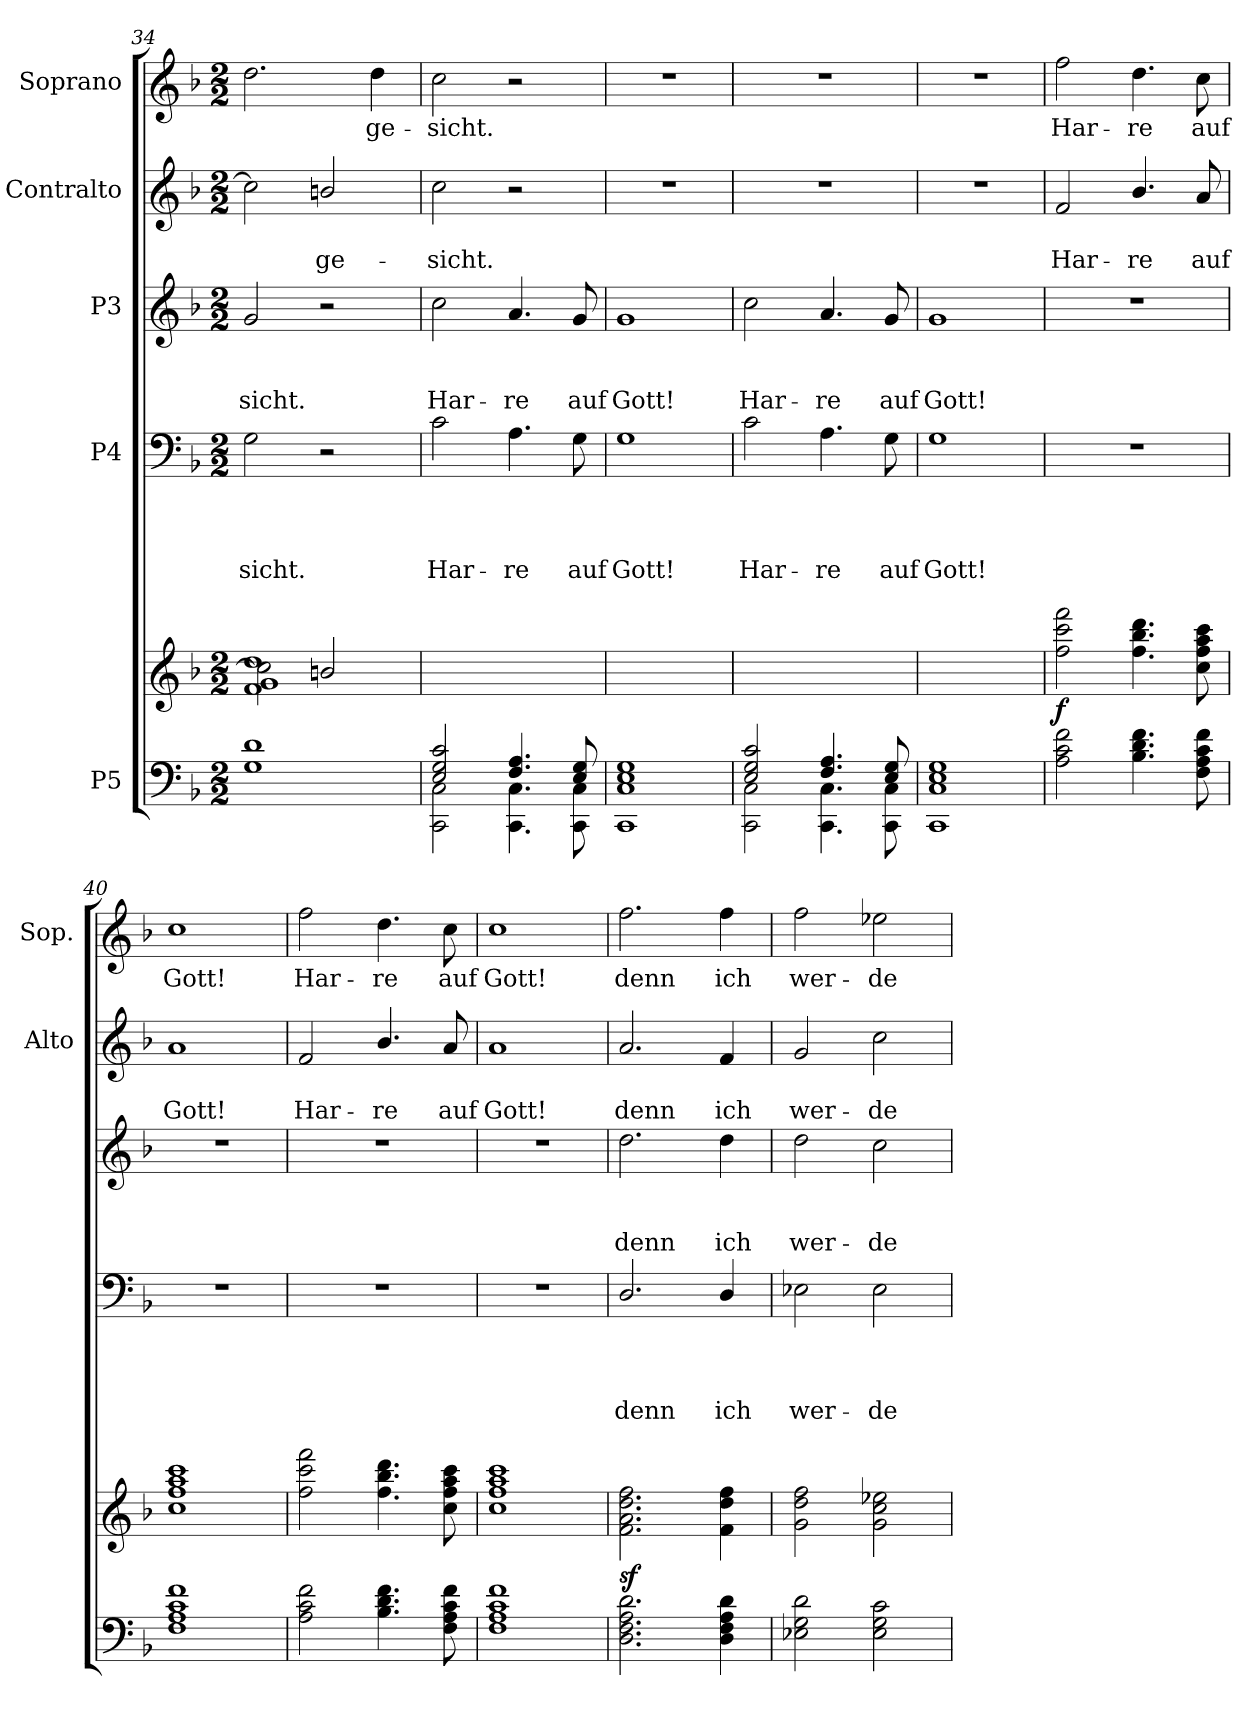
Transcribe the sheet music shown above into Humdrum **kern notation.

**kern	**kern	**dynam	**kern	**text	**text	**text	**text	**kern	**text	**text	**text	**kern	**text	**text	**kern	**text
*part5	*part5	*part5	*part4	*part4	*part4	*part4	*part4	*part3	*part3	*part3	*part3	*part2	*part2	*part2	*part1	*part1
*staff6	*staff5	*staff5/6	*staff4	*staff4	*staff4	*staff4	*staff4	*staff3	*staff3	*staff3	*staff3	*staff2	*staff2	*staff2	*staff1	*staff1
*I"P5	*	*	*I"P4	*	*	*	*	*I"P3	*	*	*	*I"Contralto	*	*	*I"Soprano	*
*	*	*	*	*	*	*	*	*	*	*	*	*I'Alto	*	*	*I'Sop.	*
!!LO:PB:g=z
*clefF4	*clefG2	*	*clefF4	*	*	*	*	*clefG2	*	*	*	*clefG2	*	*	*clefG2	*
*	*	*	*	*	*	*	*	*ITrd7c12	*	*	*	*	*	*	*	*
*k[b-]	*k[b-]	*	*k[b-]	*	*	*	*	*k[b-]	*	*	*	*k[b-]	*	*	*k[b-]	*
*F:	*F:	*	*F:	*	*	*	*	*F:	*	*	*	*F:	*	*	*F:	*
*M2/2	*M2/2	*	*M2/2	*	*	*	*	*M2/2	*	*	*	*M2/2	*	*	*M2/2	*
=34	=34	=34	=34	=34	=34	=34	=34	=34	=34	=34	=34	=34	=34	=34	=34	=34
*^	*^	*	*	*	*	*	*	*	*	*	*	*	*	*	*	*
!	!	!	!	!	!	!	!	!	!LO:LY:b	!	!	!	!LO:LY:b	!	!	!	!	!
1G 1d	1ryy	1f 1g 1dd	2cc\]	.	2G\	.	.	.	-sicht.	2G/	.	.	-sicht.	2cc\]	.	.	2.dd\	.
!	!	!	!	!	!	!	!	!	!	!	!	!	!	!	!	!LO:LY:b	!	!
.	.	.	2bn/	.	2r	.	.	.	.	2r	.	.	.	2bn/	.	-ge-	.	.
!	!	!	!	!	!	!	!	!	!	!	!	!	!	!	!	!	!	!LO:LY:b
.	.	.	.	.	.	.	.	.	.	.	.	.	.	.	.	.	4dd\	-ge-
=35	=35	=35	=35	=35	=35	=35	=35	=35	=35	=35	=35	=35	=35	=35	=35	=35	=35	=35
!	!	!	!	!	!	!	!	!	!LO:LY:b	!	!	!	!LO:LY:b	!	!	!LO:LY:b	!	!LO:LY:b
2E/ 2G/ 2c/	2CC\ 2C\	1ryy	1ryy	.	2c\	.	.	.	Har-	2c\	.	.	Har-	2cc\	.	-sicht.	2cc\	-sicht.
!	!	!	!	!	!	!	!	!	!LO:LY:b	!	!	!	!LO:LY:b	!	!	!	!	!
4.F/ 4.A/	4.CC\ 4.C\	.	.	.	4.A\	.	.	.	-re	4.A/	.	.	-re	2r	.	.	2r	.
!	!	!	!	!	!	!	!	!	!LO:LY:b	!	!	!	!LO:LY:b	!	!	!	!	!
8E/ 8G/	8CC\ 8C\	.	.	.	8G\	.	.	.	auf	8G/	.	.	auf	.	.	.	.	.
=36	=36	=36	=36	=36	=36	=36	=36	=36	=36	=36	=36	=36	=36	=36	=36	=36	=36	=36
!	!	!	!	!	!	!	!	!	!LO:LY:b	!	!	!	!LO:LY:b	!	!	!	!	!
1E 1G	1CC 1C	1ryy	1ryy	.	1G	.	.	.	Gott!	1G	.	.	Gott!	1r	.	.	1r	.
=37	=37	=37	=37	=37	=37	=37	=37	=37	=37	=37	=37	=37	=37	=37	=37	=37	=37	=37
!	!	!	!	!	!	!	!	!	!LO:LY:b	!	!	!	!LO:LY:b	!	!	!	!	!
2E/ 2G/ 2c/	2CC\ 2C\	1ryy	1ryy	.	2c\	.	.	.	Har-	2c\	.	.	Har-	1r	.	.	1r	.
!	!	!	!	!	!	!	!	!	!LO:LY:b	!	!	!	!LO:LY:b	!	!	!	!	!
4.F/ 4.A/	4.CC\ 4.C\	.	.	.	4.A\	.	.	.	-re	4.A/	.	.	-re	.	.	.	.	.
!	!	!	!	!	!	!	!	!	!LO:LY:b	!	!	!	!LO:LY:b	!	!	!	!	!
8E/ 8G/	8CC\ 8C\	.	.	.	8G\	.	.	.	auf	8G/	.	.	auf	.	.	.	.	.
=38	=38	=38	=38	=38	=38	=38	=38	=38	=38	=38	=38	=38	=38	=38	=38	=38	=38	=38
!	!	!	!	!	!	!	!	!	!LO:LY:b	!	!	!	!LO:LY:b	!	!	!	!	!
1E 1G	1CC 1C	1ryy	1ryy	.	1G	.	.	.	Gott!	1G	.	.	Gott!	1r	.	.	1r	.
=39	=39	=39	=39	=39	=39	=39	=39	=39	=39	=39	=39	=39	=39	=39	=39	=39	=39	=39
!	!	!	!	!LO:DY:b	!	!	!	!	!	!	!	!	!	!	!	!LO:LY:b	!	!LO:LY:b
2A\ 2c\ 2f\	1ryy	1ryy	2ff\ 2ccc\ 2fff\	f	1r	.	.	.	.	1r	.	.	.	2f/	.	Har-	2ff\	Har-
!	!	!	!	!	!	!	!	!	!	!	!	!	!	!	!	!LO:LY:b	!	!LO:LY:b
4.B-\ 4.d\ 4.f\	.	.	4.ff\ 4.bb-\ 4.ddd\	.	.	.	.	.	.	.	.	.	.	4.b-/	.	-re	4.dd\	-re
!	!	!	!	!	!	!	!	!	!	!	!	!	!	!	!	!LO:LY:b	!	!LO:LY:b
8F\ 8A\ 8c\ 8f\	.	.	8cc\ 8ff\ 8aa\ 8ccc\	.	.	.	.	.	.	.	.	.	.	8a/	.	auf	8cc\	auf
=40	=40	=40	=40	=40	=40	=40	=40	=40	=40	=40	=40	=40	=40	=40	=40	=40	=40	=40
!	!	!	!	!	!	!	!	!	!	!	!	!	!	!	!	!LO:LY:b	!	!LO:LY:b
1F 1A 1c 1f	1ryy	1ryy	1cc 1ff 1aa 1ccc	.	1r	.	.	.	.	1r	.	.	.	1a	.	Gott!	1cc	Gott!
=41	=41	=41	=41	=41	=41	=41	=41	=41	=41	=41	=41	=41	=41	=41	=41	=41	=41	=41
!	!	!	!	!	!	!	!	!	!	!	!	!	!	!	!	!LO:LY:b	!	!LO:LY:b
2A\ 2c\ 2f\	1ryy	1ryy	2ff\ 2ccc\ 2fff\	.	1r	.	.	.	.	1r	.	.	.	2f/	.	Har-	2ff\	Har-
!	!	!	!	!	!	!	!	!	!	!	!	!	!	!	!	!LO:LY:b	!	!LO:LY:b
4.B-\ 4.d\ 4.f\	.	.	4.ff\ 4.bb-\ 4.ddd\	.	.	.	.	.	.	.	.	.	.	4.b-/	.	-re	4.dd\	-re
!	!	!	!	!	!	!	!	!	!	!	!	!	!	!	!	!LO:LY:b	!	!LO:LY:b
8F\ 8A\ 8c\ 8f\	.	.	8cc\ 8ff\ 8aa\ 8ccc\	.	.	.	.	.	.	.	.	.	.	8a/	.	auf	8cc\	auf
=42	=42	=42	=42	=42	=42	=42	=42	=42	=42	=42	=42	=42	=42	=42	=42	=42	=42	=42
!	!	!	!	!	!	!	!	!	!	!	!	!	!	!	!	!LO:LY:b	!	!LO:LY:b
1F 1A 1c 1f	1ryy	1ryy	1cc 1ff 1aa 1ccc	.	1r	.	.	.	.	1r	.	.	.	1a	.	Gott!	1cc	Gott!
!!LO:LB:g=z
=43	=43	=43	=43	=43	=43	=43	=43	=43	=43	=43	=43	=43	=43	=43	=43	=43	=43	=43
!	!	!	!	!LO:DY:b	!	!	!	!	!LO:LY:b	!	!	!	!LO:LY:b	!	!	!LO:LY:b	!	!LO:LY:b
2.D\ 2.F\ 2.A\ 2.d\	1ryy	1ryy	2.f\ 2.a\ 2.dd\ 2.ff\	sf	2.D/	.	.	.	denn	2.d\	.	.	denn	2.a/	.	denn	2.ff\	denn
!	!	!	!	!	!	!	!	!	!LO:LY:b	!	!	!	!LO:LY:b	!	!	!LO:LY:b	!	!LO:LY:b
4D\ 4F\ 4A\ 4d\	.	.	4f\ 4dd\ 4ff\	.	4D/	.	.	.	ich	4d\	.	.	ich	4f/	.	ich	4ff\	ich
=44	=44	=44	=44	=44	=44	=44	=44	=44	=44	=44	=44	=44	=44	=44	=44	=44	=44	=44
!	!	!	!	!	!	!	!	!	!LO:LY:b	!	!	!	!LO:LY:b	!	!	!LO:LY:b	!	!LO:LY:b
2E-X\ 2G\ 2d\	1ryy	1ryy	2g\ 2dd\ 2ff\	.	2E-X\	.	.	.	wer-	2d\	.	.	wer-	2g/	.	wer-	2ff\	wer-
!	!	!	!	!	!	!	!	!	!LO:LY:b	!	!	!	!LO:LY:b	!	!	!LO:LY:b	!	!LO:LY:b
2E-\ 2G\ 2c\	.	.	2g\ 2cc\ 2ee-X\	.	2E-\	.	.	.	-de	2c\	.	.	-de	2cc\	.	-de	2ee-X\	-de
*v	*v	*	*	*	*	*	*	*	*	*	*	*	*	*	*	*	*	*
*	*v	*v	*	*	*	*	*	*	*	*	*	*	*	*	*	*	*
=	=	=	=	=	=	=	=	=	=	=	=	=	=	=	=	=
*-	*-	*-	*-	*-	*-	*-	*-	*-	*-	*-	*-	*-	*-	*-	*-	*-
